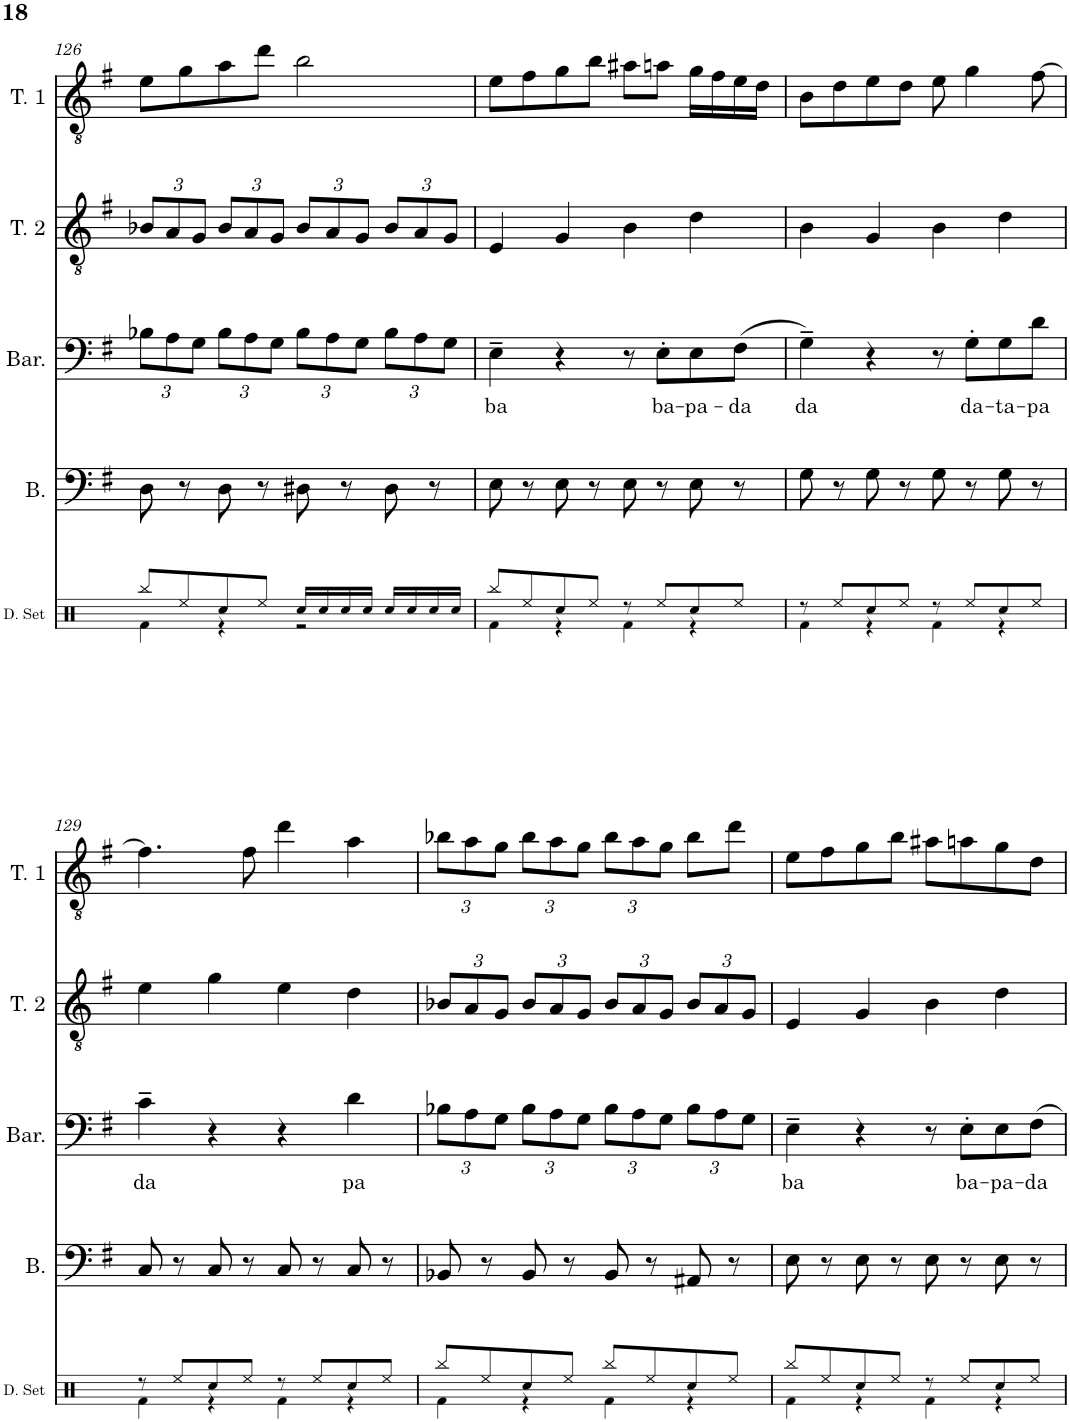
**kern	**kern	**kern	**text	**kern	**kern
*part5	*part4	*part3	*part3	*part2	*part1
*staff5	*staff4	*staff3	*staff3	*staff2	*staff1
*I"Drumset	*I"Bass	*I"Baritone	*	*I"Tenor 2	*I"Tenor 1
*I'D. Set	*I'B.	*I'Bar.	*	*I'T. 2	*I'T. 1
!!LO:PB:g=z
*clefX	*clefF4	*clefF4	*	*clefGv2	*clefGv2
*k[]	*k[f#]	*k[f#]	*	*k[f#]	*k[f#]
*M4/4	*M4/4	*M4/4	*	*M4/4	*M4/4
=126	=126	=126	=126	=126	=126
*^	*	*	*	*	*
*	*	*	*Xbrackettup	*	*Xbrackettup	*
8Rbb/L	4Rf\	8D\	12B-X\L	.	12B-X/L	8e\L
.	.	.	12A\	.	12A/	.
8Ree/	.	8r	.	.	.	8g\
.	.	.	12G\J	.	12G/J	.
8Rcc/	4r	8D\	12B-\L	.	12B-/L	8a\
.	.	.	12A\	.	12A/	.
8Ree/J	.	8r	.	.	.	8dd\J
.	.	.	12G\J	.	12G/J	.
16Rcc/LL	2r	8D#X\	12B-\L	.	12B-/L	2b\
16Rcc/	.	.	.	.	.	.
.	.	.	12A\	.	12A/	.
16Rcc/	.	8r	.	.	.	.
.	.	.	12G\J	.	12G/J	.
16Rcc/JJ	.	.	.	.	.	.
16Rcc/LL	.	8D#\	12B-\L	.	12B-/L	.
16Rcc/	.	.	.	.	.	.
.	.	.	12A\	.	12A/	.
16Rcc/	.	8r	.	.	.	.
.	.	.	12G\J	.	12G/J	.
16Rcc/JJ	.	.	.	.	.	.
=127	=127	=127	=127	=127	=127	=127
!	!	!	!	!LO:LY:b	!	!
8Rbb/L	4Rf\	8E\	4E~\	ba	4E/	8e\L
8Ree/	.	8r	.	.	.	8f#\
8Rcc/	4r	8E\	4r	.	4G/	8g\
8Ree/J	.	8r	.	.	.	8b\J
8r	4Rf\	8E\	8r	.	4B\	8a#X\L
!	!	!	!	!LO:LY:b	!	!
8Ree/L	.	8r	8E'\L	ba-	.	8an\J
!	!	!	!	!LO:LY:b	!	!
8Rcc/	4r	8E\	8E\	-pa-	4d\	16g\LL
.	.	.	.	.	.	16f#\
!	!	!	!	!LO:LY:b	!	!
8Ree/J	.	8r	(8F#\J	-da	.	16e\
.	.	.	.	.	.	16d\JJ
=128	=128	=128	=128	=128	=128	=128
!	!	!	!	!LO:LY:b	!	!
8r	4Rf\	8G\	4G~\)	da	4B\	8B\L
8Ree/L	.	8r	.	.	.	8d\
8Rcc/	4r	8G\	4r	.	4G/	8e\
8Ree/J	.	8r	.	.	.	8d\J
8r	4Rf\	8G\	8r	.	4B\	8e\
!	!	!	!	!LO:LY:b	!	!
8Ree/L	.	8r	8G'\L	da-	.	4g\
!	!	!	!	!LO:LY:b	!	!
8Rcc/	4r	8G\	8G\	-ta-	4d\	.
!	!	!	!	!LO:LY:b	!	!
8Ree/J	.	8r	8d\J	-pa	.	[8f#\
!!LO:LB:g=z
=129	=129	=129	=129	=129	=129	=129
!	!	!	!	!LO:LY:b	!	!
8r	4Rf\	8C/	4c~\	da	4e\	4.f#\]
8Ree/L	.	8r	.	.	.	.
8Rcc/	4r	8C/	4r	.	4g\	.
8Ree/J	.	8r	.	.	.	8f#\
8r	4Rf\	8C/	4r	.	4e\	4dd\
8Ree/L	.	8r	.	.	.	.
!	!	!	!	!LO:LY:b	!	!
8Rcc/	4r	8C/	4d\	pa	4d\	4a\
8Ree/J	.	8r	.	.	.	.
=130	=130	=130	=130	=130	=130	=130
*	*	*	*	*	*	*Xbrackettup
8Rbb/L	4Rf\	8BB-X/	12B-X\L	.	12B-X/L	12b-X\L
.	.	.	12A\	.	12A/	12a\
8Ree/	.	8r	.	.	.	.
.	.	.	12G\J	.	12G/J	12g\J
8Rcc/	4r	8BB-/	12B-\L	.	12B-/L	12b-\L
.	.	.	12A\	.	12A/	12a\
8Ree/J	.	8r	.	.	.	.
.	.	.	12G\J	.	12G/J	12g\J
8Rbb/L	4Rf\	8BB-/	12B-\L	.	12B-/L	12b-\L
.	.	.	12A\	.	12A/	12a\
8Ree/	.	8r	.	.	.	.
.	.	.	12G\J	.	12G/J	12g\J
8Rcc/	4r	8AA#X/	12B-\L	.	12B-/L	8b-\L
.	.	.	12A\	.	12A/	.
8Ree/J	.	8r	.	.	.	8dd\J
.	.	.	12G\J	.	12G/J	.
=131	=131	=131	=131	=131	=131	=131
!	!	!	!	!LO:LY:b	!	!
8Rbb/L	4Rf\	8E\	4E~\	ba	4E/	8e\L
8Ree/	.	8r	.	.	.	8f#\
8Rcc/	4r	8E\	4r	.	4G/	8g\
8Ree/J	.	8r	.	.	.	8b\J
8r	4Rf\	8E\	8r	.	4B\	8a#X\L
!	!	!	!	!LO:LY:b	!	!
8Ree/L	.	8r	8E'\L	ba-	.	8an\
!	!	!	!	!LO:LY:b	!	!
8Rcc/	4r	8E\	8E\	-pa-	4d\	8g\
!	!	!	!	!LO:LY:b	!	!
8Ree/J	.	8r	8F#\J	-da	.	8d\J
*v	*v	*	*	*	*	*
=	=	=	=	=	=
*-	*-	*-	*-	*-	*-
